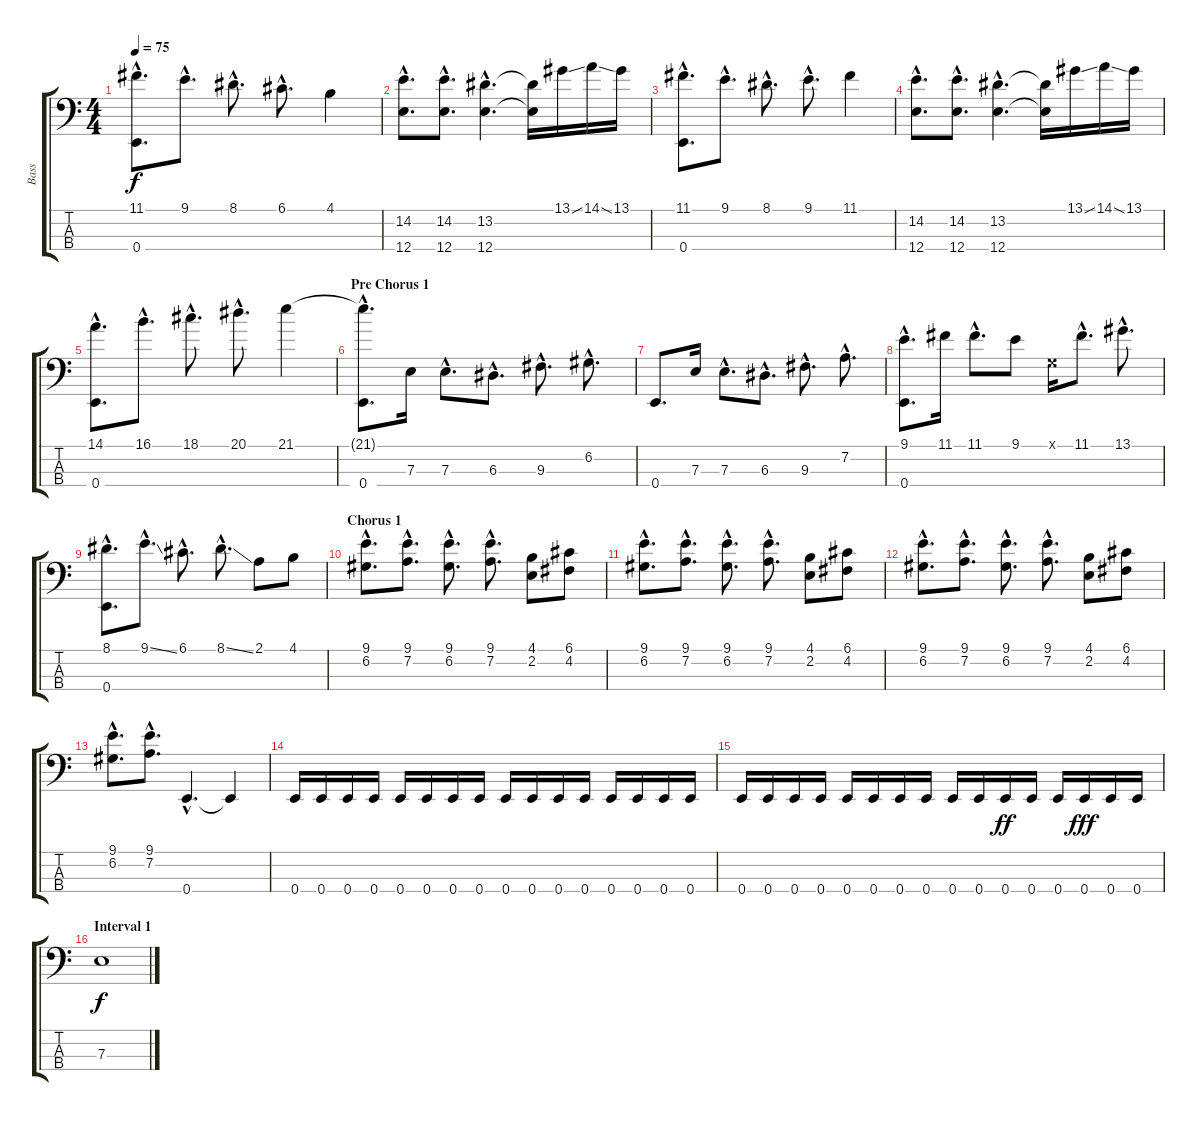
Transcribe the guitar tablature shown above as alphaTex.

\track ("Bass" "Bass") {instrument fretlessbass}
\staff {score tabs}
\tuning (G2 D2 A1 E1) {hide}
\ts (4 4)
\tempo 75
\clef f4
\ks c
(11.1{hac} 0.4).8{d dy f} 9.1{hac}.8{d} 8.1{hac}.8{d} 6.1{hac}.8{d} 4.1.4 |
(14.2{hac} 12.4{hac}).8{d volume 16 instrument fretlessbass} (14.2{hac} 12.4{hac}).8{d} (13.2{hac} 12.4{hac}).4{d} (13.2{t} 12.4{t}).16 13.1{ss}.16 14.1{ss}.16 13.1.16 |
(11.1{hac} 0.4).8{d} 9.1{hac}.8{d} 8.1{hac}.8{d} 9.1{hac}.8{d} 11.1.4 |
(14.2{hac} 12.4{hac}).8{d volume 16 instrument fretlessbass} (14.2{hac} 12.4{hac}).8{d} (13.2{hac} 12.4{hac}).4{d} (13.2{t} 12.4{t}).16 13.1{ss}.16 14.1{ss}.16 13.1.16 |
(14.1{hac} 0.4).8{d} 16.1{hac}.8{d} 18.1{hac}.8{d} 20.1{hac}.8{d} 21.1.4 |
\section ("" "Pre Chorus 1")
(21.1{hac t} 0.4).8{d} 7.3.16 7.3{hac}.8{d} 6.3{hac}.8{d} 9.3{hac}.8{d} 6.2{hac}.8{d} |
0.4.8{d} 7.3.16 7.3{hac}.8{d} 6.3{hac}.8{d} 9.3{hac}.8{d} 7.2{hac}.8{d} |
(9.1{hac} 0.4).8{d} 11.1.16 11.1{hac}.8{d} 9.1.8 0.1{x}.16 11.1{hac}.8{d} 13.1{hac}.8{d} |
(8.1{hac} 0.4).8{d} 9.1{ss hac}.8{d} 6.1{hac}.8{d} 8.1{ss hac}.8{d} 2.1.8 4.1.8 |
\section ("" "Chorus 1")
(9.1{hac} 6.2{hac}).8{d} (9.1{hac} 7.2{hac}).8{d} (9.1{hac} 6.2{hac}).8{d} (9.1{hac} 7.2{hac}).8{d} (4.1 2.2).8 (6.1 4.2).8 |
(9.1{hac} 6.2{hac}).8{d} (9.1{hac} 7.2{hac}).8{d} (9.1{hac} 6.2{hac}).8{d} (9.1{hac} 7.2{hac}).8{d} (4.1 2.2).8 (6.1 4.2).8 |
(9.1{hac} 6.2{hac}).8{d} (9.1{hac} 7.2{hac}).8{d} (9.1{hac} 6.2{hac}).8{d} (9.1{hac} 7.2{hac}).8{d} (4.1 2.2).8 (6.1 4.2).8 |
(9.1{hac} 6.2{hac}).8{d} (9.1{hac} 7.2{hac}).8{d} 0.4{hac}.4{d} 0.4{t}.4 |
0.4.16{volume 6 instrument slapbass2} 0.4.16{volume 16} 0.4.16 0.4.16 0.4.16 0.4.16 0.4.16 0.4.16 0.4.16 0.4.16 0.4.16 0.4.16 0.4.16 0.4.16 0.4.16 0.4.16 |
0.4.16 0.4.16 0.4.16 0.4.16 0.4.16 0.4.16 0.4.16 0.4.16 0.4.16 0.4.16 0.4.16{dy ff} 0.4.16 0.4.16 0.4.16{dy fff} 0.4.16 0.4.16 |
\section ("" "Interval 1")
7.3.1{dy f instrument fretlessbass}
